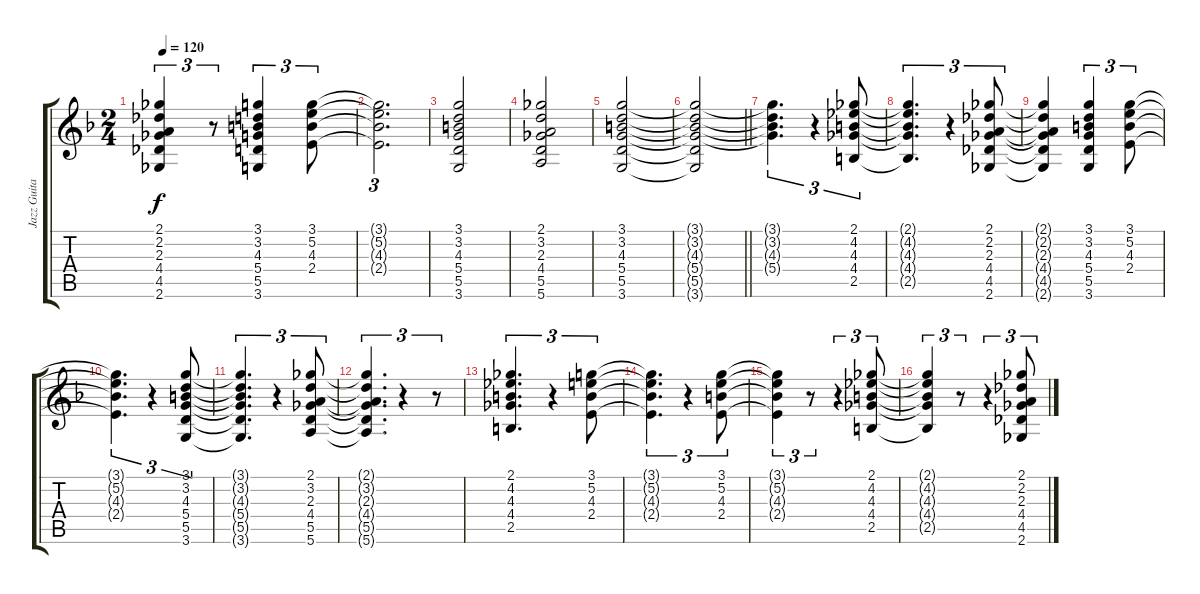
\track ("Jazz Guitar" "Jazz Guita") {instrument acousticguitarsteel}
\staff {score tabs}
\tuning (E4 B3 G3 D3 A2 E2) {hide}
\ts (2 4)
\tempo 120
\clef g2
\ks dminor
(2.1{t} 2.2{t} 2.3{t} 4.4{t} 4.5{t} 2.6{t}).4{tu (3 2) dy f} r.8{tu (3 2)} (3.1 3.2 4.3 5.4 5.5 3.6).4{tu (3 2)} (3.1 5.2 4.3 2.4).8{tu (3 2)} |
(3.1{t} 5.2{t} 4.3{t} 2.4{t}).2{d tu (3 2)} |
(3.1 3.2 4.3 5.4 5.5 3.6).2 |
(2.1 3.2 2.3 4.4 5.5 5.6).2 |
(3.1 3.2 4.3 5.4 5.5 3.6).2 |
\barLineRight lightlight
(3.1{t} 3.2{t} 4.3{t} 5.4{t} 5.5{t} 3.6{t}).2 |
(3.1{t} 3.2{t} 4.3{t} 5.4{t}).4{d tu (3 2)} r.4{tu (3 2)} (2.1 4.2 4.3 4.4 2.5).8{tu (3 2)} |
(2.1{t} 4.2{t} 4.3{t} 4.4{t} 2.5{t}).4{d tu (3 2)} r.4{tu (3 2)} (2.1 2.2 2.3 4.4 4.5 2.6).8{tu (3 2)} |
(2.1{t} 2.2{t} 2.3{t} 4.4{t} 4.5{t} 2.6{t}).4 (3.1 3.2 4.3 5.4 5.5 3.6).4{tu (3 2)} (3.1 5.2 4.3 2.4).8{tu (3 2)} |
(3.1{t} 5.2{t} 4.3{t} 2.4{t}).4{d tu (3 2)} r.4{tu (3 2)} (3.1 3.2 4.3 5.4 5.5 3.6).8{tu (3 2)} |
(3.1{t} 3.2{t} 4.3{t} 5.4{t} 5.5{t} 3.6{t}).4{d tu (3 2)} r.4{tu (3 2)} (2.1 3.2 2.3 4.4 5.5 5.6).8{tu (3 2)} |
(2.1{t} 3.2{t} 2.3{t} 4.4{t} 5.5{t} 5.6{t}).4{d tu (3 2)} r.4{tu (3 2)} r.8{tu (3 2)} |
(2.1 4.2 4.3 4.4 2.5).4{d tu (3 2)} r.4{tu (3 2)} (3.1 5.2 4.3 2.4).8{tu (3 2)} |
(3.1{t} 5.2{t} 4.3{t} 2.4{t}).4{d tu (3 2)} r.4{tu (3 2)} (3.1 5.2 4.3 2.4).8{tu (3 2)} |
(3.1{t} 5.2{t} 4.3{t} 2.4{t}).4{tu (3 2)} r.8{tu (3 2)} r.4{tu (3 2)} (2.1 4.2 4.3 4.4 2.5).8{tu (3 2)} |
(2.1{t} 4.2{t} 4.3{t} 4.4{t} 2.5{t}).4{tu (3 2)} r.8{tu (3 2)} r.4{tu (3 2)} (2.1 2.2 2.3 4.4 4.5 2.6).8{tu (3 2)}
